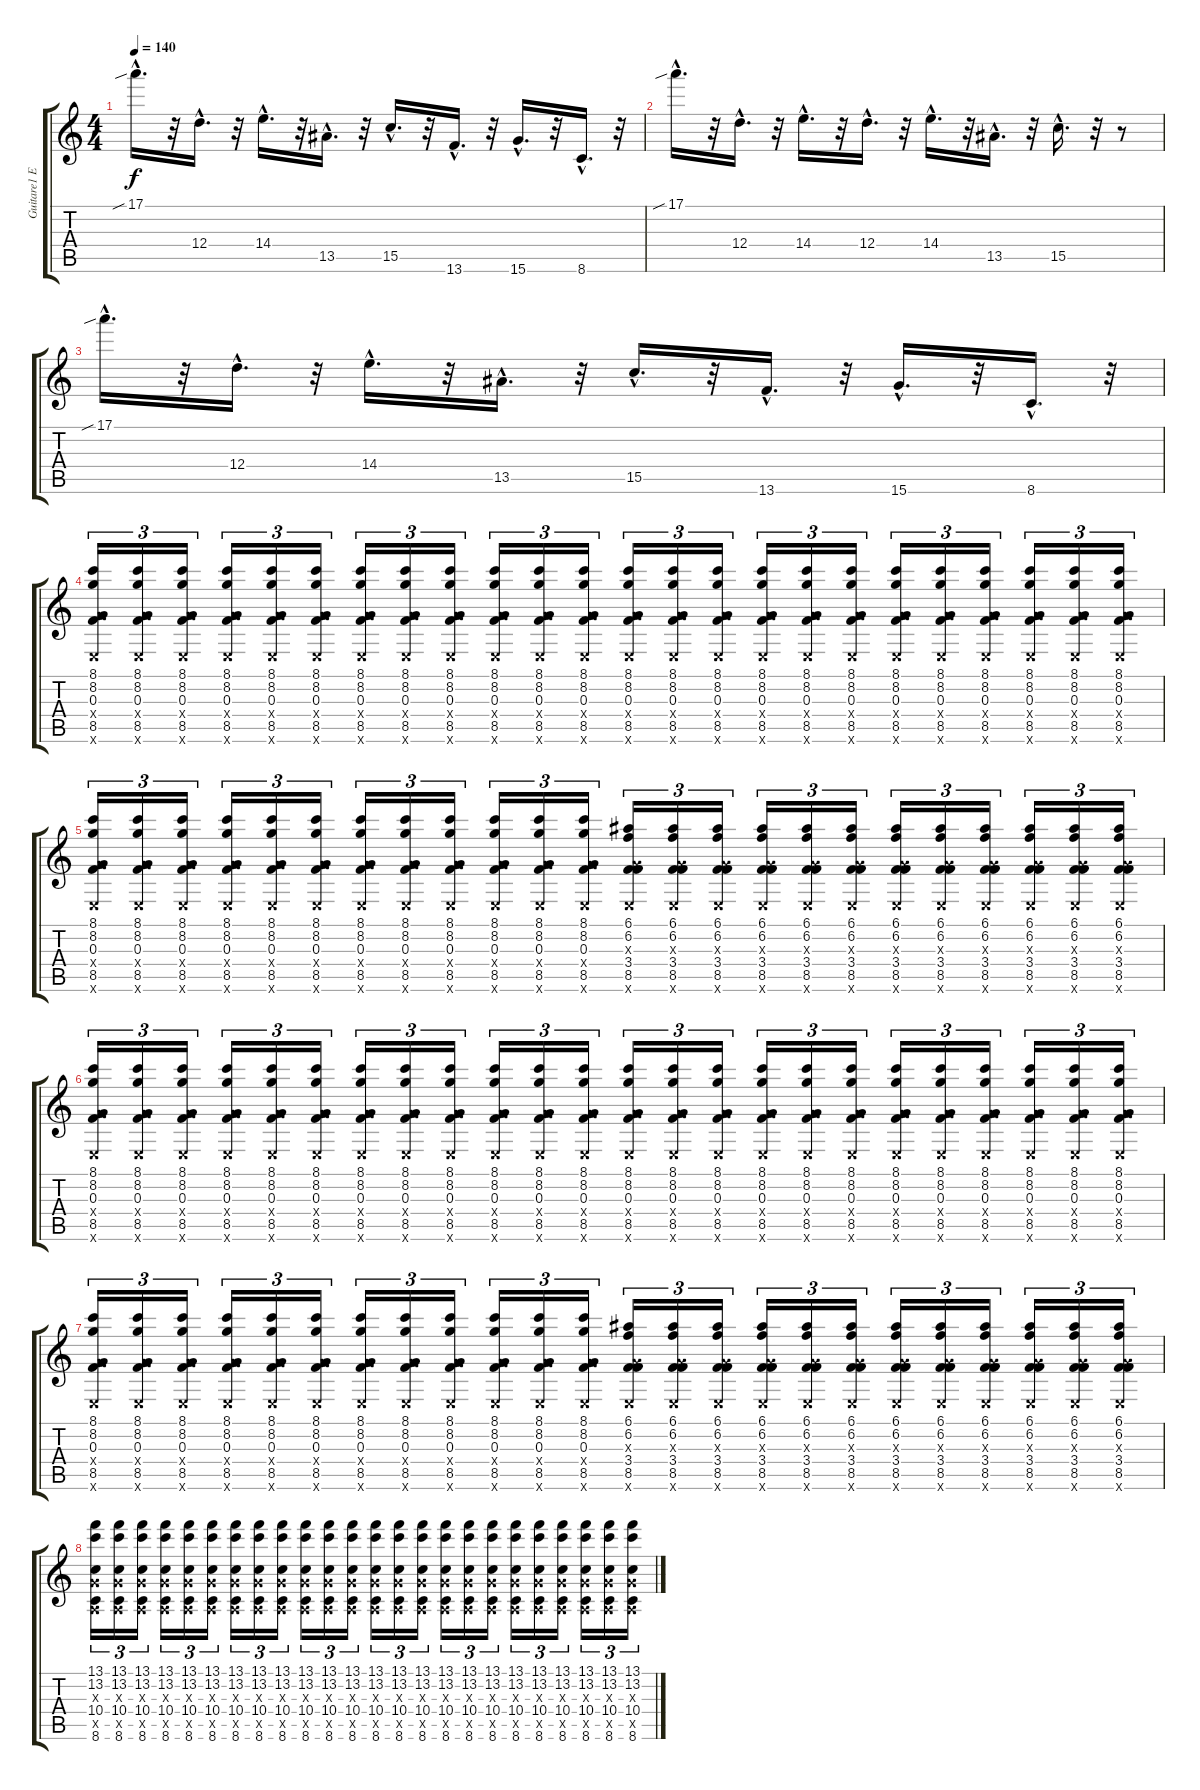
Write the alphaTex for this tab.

\track ("Guitare1 E" "Guitare1 E") {instrument overdrivenguitar}
\staff {score tabs}
\tuning (E4 B3 G3 D3 A2 E2) {hide}
\ts (4 4)
\tempo 140
\clef g2
\ks c
17.1{sib hac}.16{d dy f} r.32 12.4{hac}.16{d} r.32 14.4{hac}.16{d} r.32 13.5{hac}.16{d} r.32 15.5{hac}.16{d} r.32 13.6{hac}.16{d} r.32 15.6{hac}.16{d} r.32 8.6{hac}.16{d} r.32 |
17.1{sib hac}.16{d} r.32 12.4{hac}.16{d} r.32 14.4{hac}.16{d} r.32 12.4{hac}.16{d} r.32 14.4{hac}.16{d} r.32 13.5{hac}.16{d} r.32 15.5{hac}.16{d} r.32 r.8 |
17.1{sib hac}.16{d} r.32 12.4{hac}.16{d} r.32 14.4{hac}.16{d} r.32 13.5{hac}.16{d} r.32 15.5{hac}.16{d} r.32 13.6{hac}.16{d} r.32 15.6{hac}.16{d} r.32 8.6{hac}.16{d} r.32 |
(8.1 8.2 0.3 5.4{x} 8.5 0.6{x}).16{tu (3 2)} (8.1 8.2 0.3 5.4{x} 8.5 0.6{x}).16{tu (3 2)} (8.1 8.2 0.3 5.4{x} 8.5 0.6{x}).16{tu (3 2)} (8.1 8.2 0.3 5.4{x} 8.5 0.6{x}).16{tu (3 2)} (8.1 8.2 0.3 5.4{x} 8.5 0.6{x}).16{tu (3 2)} (8.1 8.2 0.3 5.4{x} 8.5 0.6{x}).16{tu (3 2)} (8.1 8.2 0.3 5.4{x} 8.5 0.6{x}).16{tu (3 2)} (8.1 8.2 0.3 5.4{x} 8.5 0.6{x}).16{tu (3 2)} (8.1 8.2 0.3 5.4{x} 8.5 0.6{x}).16{tu (3 2)} (8.1 8.2 0.3 5.4{x} 8.5 0.6{x}).16{tu (3 2)} (8.1 8.2 0.3 5.4{x} 8.5 0.6{x}).16{tu (3 2)} (8.1 8.2 0.3 5.4{x} 8.5 0.6{x}).16{tu (3 2)} (8.1 8.2 0.3 5.4{x} 8.5 0.6{x}).16{tu (3 2)} (8.1 8.2 0.3 5.4{x} 8.5 0.6{x}).16{tu (3 2)} (8.1 8.2 0.3 5.4{x} 8.5 0.6{x}).16{tu (3 2)} (8.1 8.2 0.3 5.4{x} 8.5 0.6{x}).16{tu (3 2)} (8.1 8.2 0.3 5.4{x} 8.5 0.6{x}).16{tu (3 2)} (8.1 8.2 0.3 5.4{x} 8.5 0.6{x}).16{tu (3 2)} (8.1 8.2 0.3 5.4{x} 8.5 0.6{x}).16{tu (3 2)} (8.1 8.2 0.3 5.4{x} 8.5 0.6{x}).16{tu (3 2)} (8.1 8.2 0.3 5.4{x} 8.5 0.6{x}).16{tu (3 2)} (8.1 8.2 0.3 5.4{x} 8.5 0.6{x}).16{tu (3 2)} (8.1 8.2 0.3 5.4{x} 8.5 0.6{x}).16{tu (3 2)} (8.1 8.2 0.3 5.4{x} 8.5 0.6{x}).16{tu (3 2)} |
(8.1 8.2 0.3 5.4{x} 8.5 0.6{x}).16{tu (3 2)} (8.1 8.2 0.3 5.4{x} 8.5 0.6{x}).16{tu (3 2)} (8.1 8.2 0.3 5.4{x} 8.5 0.6{x}).16{tu (3 2)} (8.1 8.2 0.3 5.4{x} 8.5 0.6{x}).16{tu (3 2)} (8.1 8.2 0.3 5.4{x} 8.5 0.6{x}).16{tu (3 2)} (8.1 8.2 0.3 5.4{x} 8.5 0.6{x}).16{tu (3 2)} (8.1 8.2 0.3 5.4{x} 8.5 0.6{x}).16{tu (3 2)} (8.1 8.2 0.3 5.4{x} 8.5 0.6{x}).16{tu (3 2)} (8.1 8.2 0.3 5.4{x} 8.5 0.6{x}).16{tu (3 2)} (8.1 8.2 0.3 5.4{x} 8.5 0.6{x}).16{tu (3 2)} (8.1 8.2 0.3 5.4{x} 8.5 0.6{x}).16{tu (3 2)} (8.1 8.2 0.3 5.4{x} 8.5 0.6{x}).16{tu (3 2)} (6.1 6.2 0.3{x} 3.4 8.5 0.6{x}).16{tu (3 2)} (6.1 6.2 0.3{x} 3.4 8.5 0.6{x}).16{tu (3 2)} (6.1 6.2 0.3{x} 3.4 8.5 0.6{x}).16{tu (3 2)} (6.1 6.2 0.3{x} 3.4 8.5 0.6{x}).16{tu (3 2)} (6.1 6.2 0.3{x} 3.4 8.5 0.6{x}).16{tu (3 2)} (6.1 6.2 0.3{x} 3.4 8.5 0.6{x}).16{tu (3 2)} (6.1 6.2 0.3{x} 3.4 8.5 0.6{x}).16{tu (3 2)} (6.1 6.2 0.3{x} 3.4 8.5 0.6{x}).16{tu (3 2)} (6.1 6.2 0.3{x} 3.4 8.5 0.6{x}).16{tu (3 2)} (6.1 6.2 0.3{x} 3.4 8.5 0.6{x}).16{tu (3 2)} (6.1 6.2 0.3{x} 3.4 8.5 0.6{x}).16{tu (3 2)} (6.1 6.2 0.3{x} 3.4 8.5 0.6{x}).16{tu (3 2)} |
(8.1 8.2 0.3 5.4{x} 8.5 0.6{x}).16{tu (3 2)} (8.1 8.2 0.3 5.4{x} 8.5 0.6{x}).16{tu (3 2)} (8.1 8.2 0.3 5.4{x} 8.5 0.6{x}).16{tu (3 2)} (8.1 8.2 0.3 5.4{x} 8.5 0.6{x}).16{tu (3 2)} (8.1 8.2 0.3 5.4{x} 8.5 0.6{x}).16{tu (3 2)} (8.1 8.2 0.3 5.4{x} 8.5 0.6{x}).16{tu (3 2)} (8.1 8.2 0.3 5.4{x} 8.5 0.6{x}).16{tu (3 2)} (8.1 8.2 0.3 5.4{x} 8.5 0.6{x}).16{tu (3 2)} (8.1 8.2 0.3 5.4{x} 8.5 0.6{x}).16{tu (3 2)} (8.1 8.2 0.3 5.4{x} 8.5 0.6{x}).16{tu (3 2)} (8.1 8.2 0.3 5.4{x} 8.5 0.6{x}).16{tu (3 2)} (8.1 8.2 0.3 5.4{x} 8.5 0.6{x}).16{tu (3 2)} (8.1 8.2 0.3 5.4{x} 8.5 0.6{x}).16{tu (3 2)} (8.1 8.2 0.3 5.4{x} 8.5 0.6{x}).16{tu (3 2)} (8.1 8.2 0.3 5.4{x} 8.5 0.6{x}).16{tu (3 2)} (8.1 8.2 0.3 5.4{x} 8.5 0.6{x}).16{tu (3 2)} (8.1 8.2 0.3 5.4{x} 8.5 0.6{x}).16{tu (3 2)} (8.1 8.2 0.3 5.4{x} 8.5 0.6{x}).16{tu (3 2)} (8.1 8.2 0.3 5.4{x} 8.5 0.6{x}).16{tu (3 2)} (8.1 8.2 0.3 5.4{x} 8.5 0.6{x}).16{tu (3 2)} (8.1 8.2 0.3 5.4{x} 8.5 0.6{x}).16{tu (3 2)} (8.1 8.2 0.3 5.4{x} 8.5 0.6{x}).16{tu (3 2)} (8.1 8.2 0.3 5.4{x} 8.5 0.6{x}).16{tu (3 2)} (8.1 8.2 0.3 5.4{x} 8.5 0.6{x}).16{tu (3 2)} |
(8.1 8.2 0.3 5.4{x} 8.5 0.6{x}).16{tu (3 2)} (8.1 8.2 0.3 5.4{x} 8.5 0.6{x}).16{tu (3 2)} (8.1 8.2 0.3 5.4{x} 8.5 0.6{x}).16{tu (3 2)} (8.1 8.2 0.3 5.4{x} 8.5 0.6{x}).16{tu (3 2)} (8.1 8.2 0.3 5.4{x} 8.5 0.6{x}).16{tu (3 2)} (8.1 8.2 0.3 5.4{x} 8.5 0.6{x}).16{tu (3 2)} (8.1 8.2 0.3 5.4{x} 8.5 0.6{x}).16{tu (3 2)} (8.1 8.2 0.3 5.4{x} 8.5 0.6{x}).16{tu (3 2)} (8.1 8.2 0.3 5.4{x} 8.5 0.6{x}).16{tu (3 2)} (8.1 8.2 0.3 5.4{x} 8.5 0.6{x}).16{tu (3 2)} (8.1 8.2 0.3 5.4{x} 8.5 0.6{x}).16{tu (3 2)} (8.1 8.2 0.3 5.4{x} 8.5 0.6{x}).16{tu (3 2)} (6.1 6.2 0.3{x} 3.4 8.5 0.6{x}).16{tu (3 2)} (6.1 6.2 0.3{x} 3.4 8.5 0.6{x}).16{tu (3 2)} (6.1 6.2 0.3{x} 3.4 8.5 0.6{x}).16{tu (3 2)} (6.1 6.2 0.3{x} 3.4 8.5 0.6{x}).16{tu (3 2)} (6.1 6.2 0.3{x} 3.4 8.5 0.6{x}).16{tu (3 2)} (6.1 6.2 0.3{x} 3.4 8.5 0.6{x}).16{tu (3 2)} (6.1 6.2 0.3{x} 3.4 8.5 0.6{x}).16{tu (3 2)} (6.1 6.2 0.3{x} 3.4 8.5 0.6{x}).16{tu (3 2)} (6.1 6.2 0.3{x} 3.4 8.5 0.6{x}).16{tu (3 2)} (6.1 6.2 0.3{x} 3.4 8.5 0.6{x}).16{tu (3 2)} (6.1 6.2 0.3{x} 3.4 8.5 0.6{x}).16{tu (3 2)} (6.1 6.2 0.3{x} 3.4 8.5 0.6{x}).16{tu (3 2)} |
(13.1 13.2 0.3{x} 10.4 0.5{x} 8.6).16{tu (3 2)} (13.1 13.2 0.3{x} 10.4 0.5{x} 8.6).16{tu (3 2)} (13.1 13.2 0.3{x} 10.4 0.5{x} 8.6).16{tu (3 2)} (13.1 13.2 0.3{x} 10.4 0.5{x} 8.6).16{tu (3 2)} (13.1 13.2 0.3{x} 10.4 0.5{x} 8.6).16{tu (3 2)} (13.1 13.2 0.3{x} 10.4 0.5{x} 8.6).16{tu (3 2)} (13.1 13.2 0.3{x} 10.4 0.5{x} 8.6).16{tu (3 2)} (13.1 13.2 0.3{x} 10.4 0.5{x} 8.6).16{tu (3 2)} (13.1 13.2 0.3{x} 10.4 0.5{x} 8.6).16{tu (3 2)} (13.1 13.2 0.3{x} 10.4 0.5{x} 8.6).16{tu (3 2)} (13.1 13.2 0.3{x} 10.4 0.5{x} 8.6).16{tu (3 2)} (13.1 13.2 0.3{x} 10.4 0.5{x} 8.6).16{tu (3 2)} (13.1 13.2 0.3{x} 10.4 0.5{x} 8.6).16{tu (3 2)} (13.1 13.2 0.3{x} 10.4 0.5{x} 8.6).16{tu (3 2)} (13.1 13.2 0.3{x} 10.4 0.5{x} 8.6).16{tu (3 2)} (13.1 13.2 0.3{x} 10.4 0.5{x} 8.6).16{tu (3 2)} (13.1 13.2 0.3{x} 10.4 0.5{x} 8.6).16{tu (3 2)} (13.1 13.2 0.3{x} 10.4 0.5{x} 8.6).16{tu (3 2)} (13.1 13.2 0.3{x} 10.4 0.5{x} 8.6).16{tu (3 2)} (13.1 13.2 0.3{x} 10.4 0.5{x} 8.6).16{tu (3 2)} (13.1 13.2 0.3{x} 10.4 0.5{x} 8.6).16{tu (3 2)} (13.1 13.2 0.3{x} 10.4 0.5{x} 8.6).16{tu (3 2)} (13.1 13.2 0.3{x} 10.4 0.5{x} 8.6).16{tu (3 2)} (13.1 13.2 0.3{x} 10.4 0.5{x} 8.6).16{tu (3 2)}
